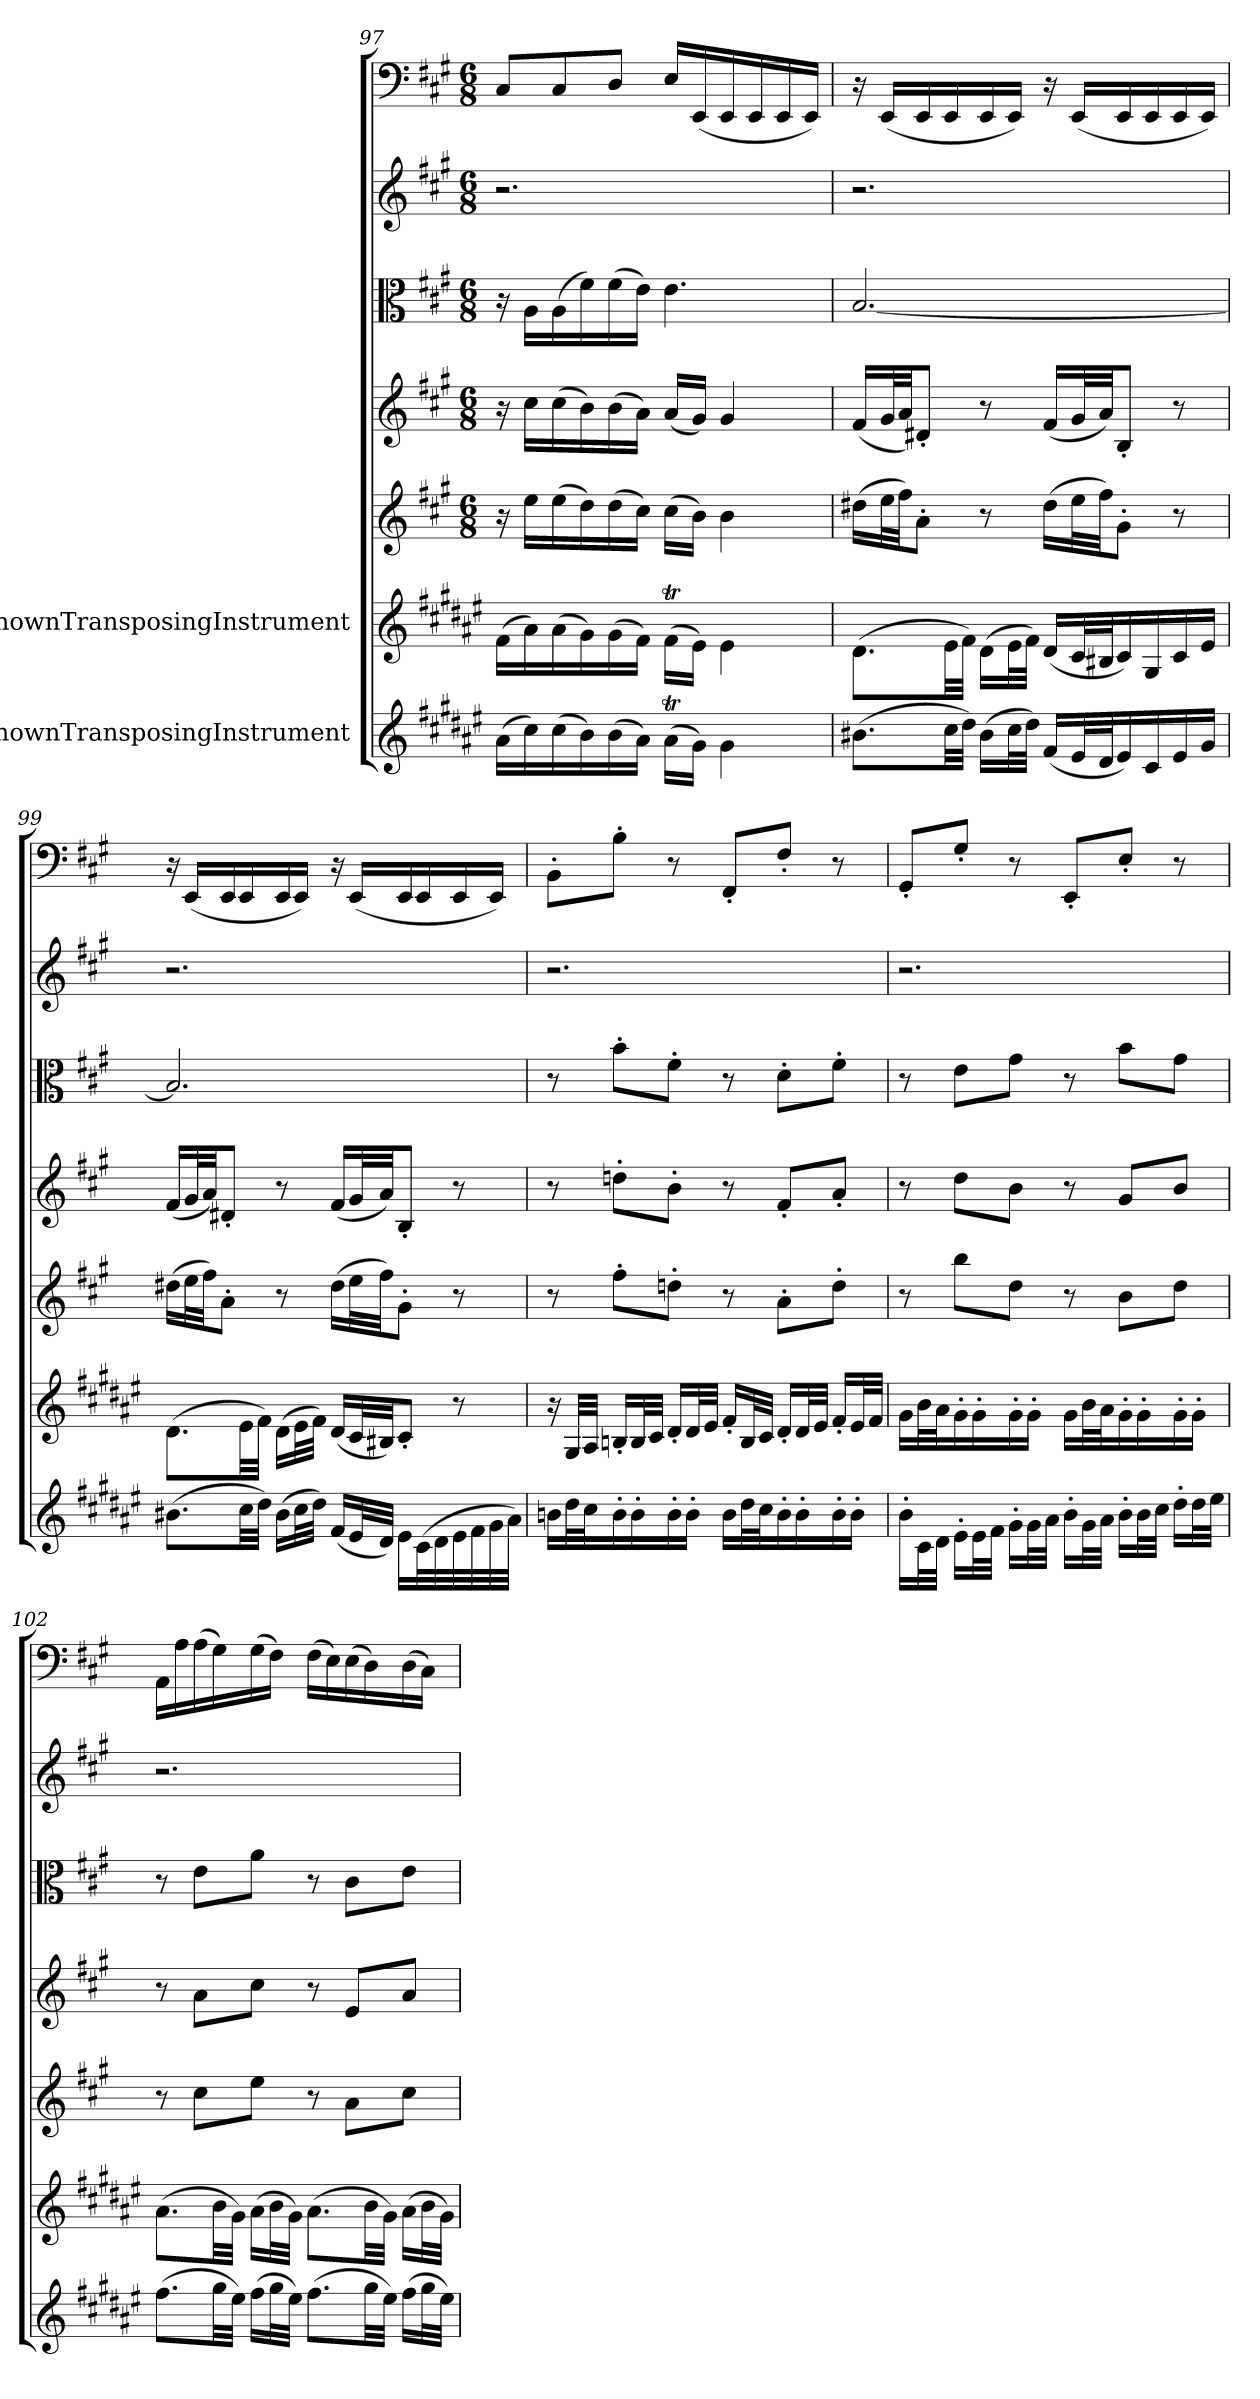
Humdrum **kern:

**kern	**kern	**kern	**kern	**kern	**kern	**kern
*part7	*part6	*part5	*part4	*part3	*part2	*part1
*staff7	*staff6	*staff5	*staff4	*staff3	*staff2	*staff1
*I"UnknownTransposingInstrument	*I"UnknownTransposingInstrument	*	*	*	*	*
*clefG2	*clefG2	*clefG2	*clefG2	*clefC3	*clefG2	*clefF4
*ITrd-2c-3	*ITrd-2c-3	*	*	*	*	*
*k[f#c#g#]	*k[f#c#g#]	*k[f#c#g#]	*k[f#c#g#]	*k[f#c#g#]	*k[f#c#g#]	*k[f#c#g#]
*	*	*M6/8	*M6/8	*M6/8	*M6/8	*M6/8
=97	=97	=97	=97	=97	=97	=97
(16cc#\LL	(16a\LL	16r	16r	16r	2.r	8C#/L
16ee\)	16cc#\)	16ee\LL	16cc#\LL	16A\LL	.	.
(16ee\	(16cc#\	(16ee\	(16cc#\	(16A\	.	8C#/
16dd\)	16b\)	16dd\)	16b\)	16f#\)	.	.
(16dd\	(16b\	(16dd\	(16b\	(16f#\	.	8D/J
16cc#\JJ)	16a\JJ)	16cc#\JJ)	16a\JJ)	16e\JJ)	.	.
(16cc#t\LL	(16aT\LL	(16cc#\LL	(16a/LL	4.e\	.	16E/LL
16b\JJ)	16g#\JJ)	16b\JJ)	16g#/JJ)	.	.	(16EE/
4b\	4g#\	4b\	4g#/	.	.	16EE/
.	.	.	.	.	.	16EE/
.	.	.	.	.	.	16EE/
.	.	.	.	.	.	16EE/JJ)
=98	=98	=98	=98	=98	=98	=98
(8.dd#X\L	(8.f#\L	(16dd#X\LL	(16f#/LL	[2.B/	2.r	16r
.	.	32ee\L	32g#/L	.	.	(16EE/LL
.	.	32ff#\JJ)	32a/JJ)	.	.	.
.	.	8a'\J	8d#X'/J	.	.	16EE/
32ee\LL	32g#\LL	.	.	.	.	16EE/
32ff#\JJJ)	32a\JJJ)	.	.	.	.	.
(16dd#\LL	(16f#\LL	8r	8r	.	.	16EE/
32ee\L	32g#\L	.	.	.	.	16EE/JJ)
32ff#\JJJ)	32a\JJJ)	.	.	.	.	.
(16a/LL	(16f#/LL	(16dd#\LL	(16f#/LL	.	.	16r
32g#/L	32e/L	32ee\L	32g#/L	.	.	(16EE/LL
32f#/J	32d#X/J	32ff#\JJ)	32a/JJ)	.	.	.
16g#/)	16e/)	8g#'\J	8B'/J	.	.	16EE/
16e/	16B/	.	.	.	.	16EE/
16g#/	16e/	8r	8r	.	.	16EE/
16b/JJ	16g#/JJ	.	.	.	.	16EE/JJ)
=99	=99	=99	=99	=99	=99	=99
(8.dd#X\L	(8.f#\L	(16dd#X\LL	(16f#/LL	2.B/]	2.r	16r
.	.	32ee\L	32g#/L	.	.	(16EE/LL
.	.	32ff#\JJ)	32a/JJ)	.	.	.
.	.	8a'\J	8d#X'/J	.	.	16EE/
32ee\LL	32g#\LL	.	.	.	.	16EE/
32ff#\JJJ)	32a\JJJ)	.	.	.	.	.
(16dd#\LL	(16f#\LL	8r	8r	.	.	16EE/
32ee\L	32g#\L	.	.	.	.	16EE/JJ)
32ff#\JJJ)	32a\JJJ)	.	.	.	.	.
(16a/LL	(16f#/LL	(16dd#\LL	(16f#/LL	.	.	16r
32g#/L	32e/L	32ee\L	32g#/L	.	.	(16EE/LL
32f#/JJJ)	32d#X/JJ)	32ff#\JJ)	32a/JJ)	.	.	.
16g#\LL	8e'/J	8g#'\J	8B'/J	.	.	16EE/
(32e\L	.	.	.	.	.	16EE/
32f#\	.	.	.	.	.	.
32g#\	8r	8r	8r	.	.	16EE/
32a\	.	.	.	.	.	.
32b\	.	.	.	.	.	16EE/JJ)
32cc#\JJJ)	.	.	.	.	.	.
=100	=100	=100	=100	=100	=100	=100
16ddn\LL	16r	8r	8r	8r	2.r	8BB'\L
32ff#\L	32B/LLL	.	.	.	.	.
32ee\J	32c#/JJJ	.	.	.	.	.
16dd'\	16dn'/LL	8ff#'\L	8ddn'\L	8b'\L	.	8B'\J
16dd'\	32d/L	.	.	.	.	.
.	32e/JJJ	.	.	.	.	.
16dd'\	16f#'/LL	8ddn'\J	8b'\J	8f#'\J	.	8r
16dd'\JJ	32f#/L	.	.	.	.	.
.	32g#/JJJ	.	.	.	.	.
16dd\LL	16a'/LL	8r	8r	8r	.	8FF#'/L
32ff#\L	32d/L	.	.	.	.	.
32ee\J	32e/JJJ	.	.	.	.	.
16dd'\	16f#'/LL	8a'\L	8f#'/L	8d'\L	.	8F#'/J
16dd'\	32f#/L	.	.	.	.	.
.	32g#/JJJ	.	.	.	.	.
16dd'\	16a'/LL	8dd'\J	8a'/J	8f#'\J	.	8r
16dd'\JJ	32g#/L	.	.	.	.	.
.	32a/JJJ	.	.	.	.	.
=101	=101	=101	=101	=101	=101	=101
16dd'\LL	16b\LL	8r	8r	8r	2.r	8GG#'/L
32e\L	32dd\L	.	.	.	.	.
32f#\JJJ	32cc#\J	.	.	.	.	.
16g#'\LL	16b'\	8bb\L	8dd\L	8e\L	.	8G#'/J
32g#\L	16b'\	.	.	.	.	.
32a\JJJ	.	.	.	.	.	.
16b'\LL	16b'\	8dd\J	8b\J	8g#\J	.	8r
32b\L	16b'\JJ	.	.	.	.	.
32cc#\JJJ	.	.	.	.	.	.
16dd'\LL	16b\LL	8r	8r	8r	.	8EE'/L
32b\L	32dd\L	.	.	.	.	.
32cc#\JJJ	32cc#\J	.	.	.	.	.
16dd'\LL	16b'\	8b\L	8g#/L	8b\L	.	8E'/J
32dd\L	16b'\	.	.	.	.	.
32ee\JJJ	.	.	.	.	.	.
16ff#'\LL	16b'\	8dd\J	8b/J	8g#\J	.	8r
32ff#\L	16b'\JJ	.	.	.	.	.
32gg#\JJJ	.	.	.	.	.	.
=102	=102	=102	=102	=102	=102	=102
(8.aa\L	(8.cc#\L	8r	8r	8r	2.r	16AA\LL
.	.	.	.	.	.	16A\
.	.	8cc#\L	8a\L	8e\L	.	(16A\
32bb\LL	32dd\LL	.	.	.	.	16G#\)
32gg#\JJJ)	32b\JJJ)	.	.	.	.	.
(16aa\LL	(16cc#\LL	8ee\J	8cc#\J	8a\J	.	(16G#\
32bb\L	32dd\L	.	.	.	.	16F#\JJ)
32gg#\JJJ)	32b\JJJ)	.	.	.	.	.
(8.aa\L	(8.cc#\L	8r	8r	8r	.	(16F#\LL
.	.	.	.	.	.	16E\)
.	.	8a\L	8e/L	8c#\L	.	(16E\
32bb\LL	32dd\LL	.	.	.	.	16D\)
32gg#\JJJ)	32b\JJJ)	.	.	.	.	.
(16aa\LL	(16cc#\LL	8cc#\J	8a/J	8e\J	.	(16D\
32bb\L	32dd\L	.	.	.	.	16C#\JJ)
32gg#\JJJ)	32b\JJJ)	.	.	.	.	.
=	=	=	=	=	=	=
*-	*-	*-	*-	*-	*-	*-
